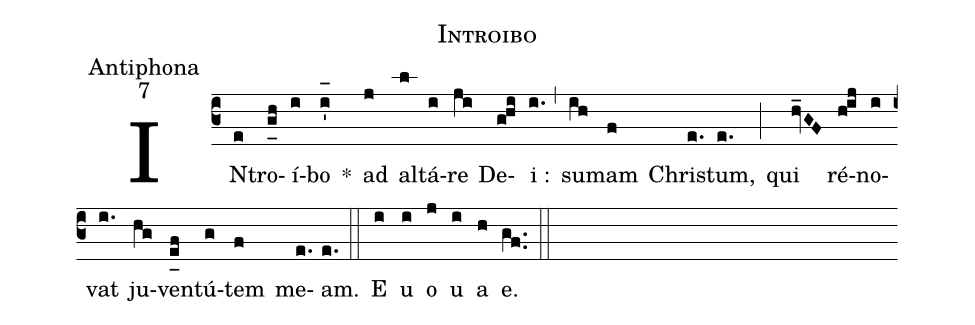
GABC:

name:Introibo;
office-part:Antiphona;
mode:7;
%%
(c3) IN(e)tro(g_[uh:l]h)í(i)bo(i'_[oh:h]) *() ad(j) al(l)tá(i)re(ji) De(ghi)i :(i.) (,) su(ih)mam(f) Chri(e.)stum,(e.) (;) qui(hv_GF) ré(hij)no(i)vat(i.) ju(hg)ven(e_[uh:l]f)tú(g)tem(f) me(e.)am.(e.) (::) <eu>E(i) u(i) o(j) u(i) a(h) e.</eu>(gf..) (::)
